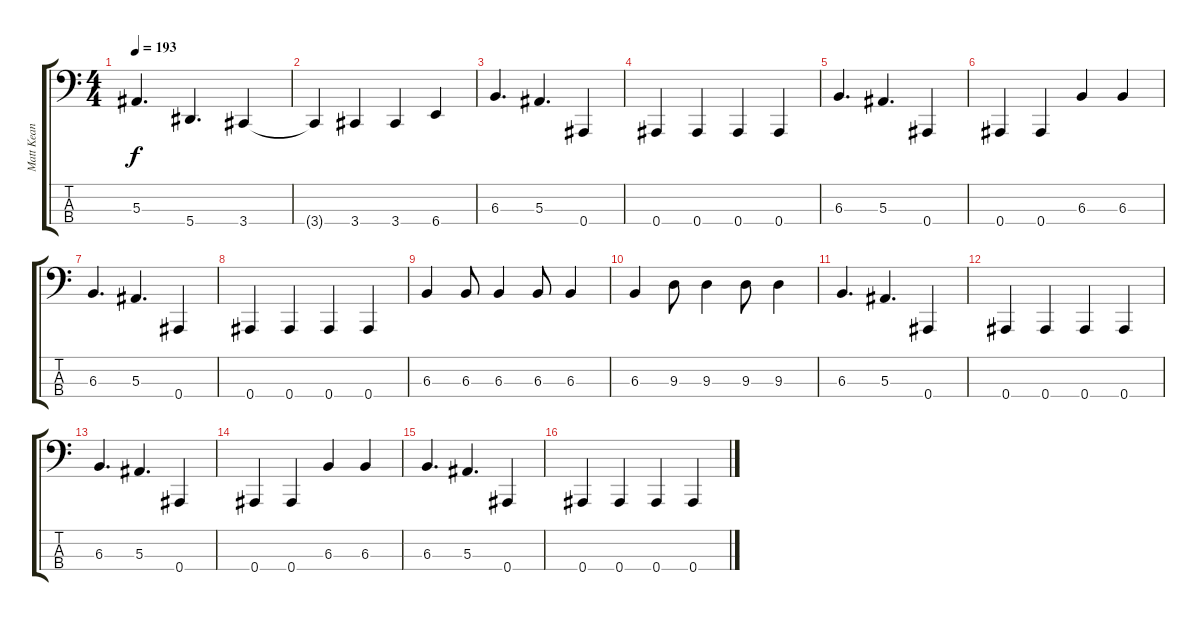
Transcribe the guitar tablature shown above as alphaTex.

\track ("Matt Kean" "Matt Kean") {instrument electricbassfinger}
\staff {score tabs}
\tuning (Eb2 Bb1 F1 Bb0) {hide}
\ts (4 4)
\tempo 193
\clef f4
\ks c
5.3.4{d dy f} 5.4.4{d} 3.4.4 |
3.4{t}.4 3.4.4 3.4.4 6.4.4 |
6.3.4{d} 5.3.4{d} 0.4.4 |
0.4.4 0.4.4 0.4.4 0.4.4 |
6.3.4{d} 5.3.4{d} 0.4.4 |
0.4.4 0.4.4 6.3.4 6.3.4 |
6.3.4{d} 5.3.4{d} 0.4.4 |
0.4.4 0.4.4 0.4.4 0.4.4 |
6.3.4 6.3.8 6.3.4 6.3.8 6.3.4 |
6.3.4 9.3.8 9.3.4 9.3.8 9.3.4 |
6.3.4{d} 5.3.4{d} 0.4.4 |
0.4.4 0.4.4 0.4.4 0.4.4 |
6.3.4{d} 5.3.4{d} 0.4.4 |
0.4.4 0.4.4 6.3.4 6.3.4 |
6.3.4{d} 5.3.4{d} 0.4.4 |
0.4.4 0.4.4 0.4.4 0.4.4
